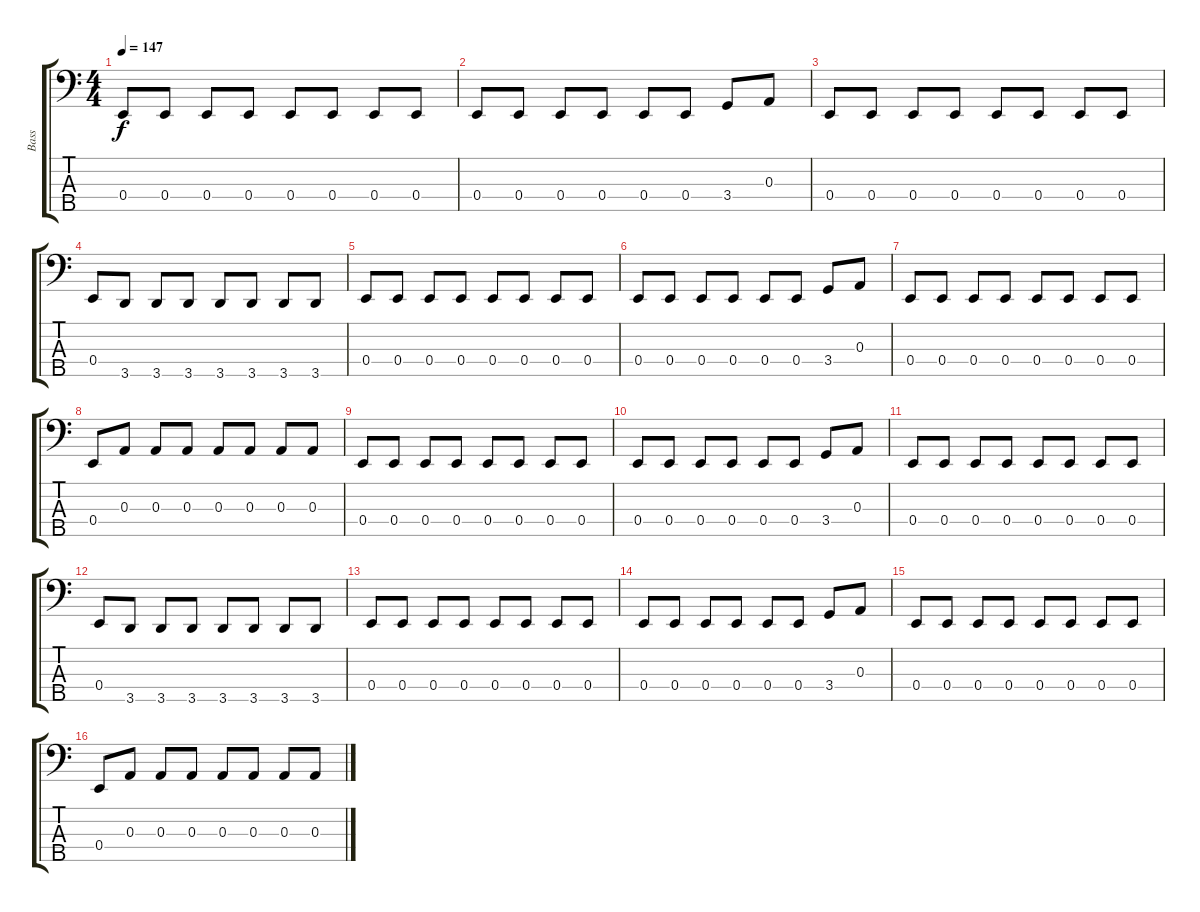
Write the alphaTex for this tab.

\track ("Bass" "Bass") {instrument electricbassfinger}
\staff {score tabs}
\tuning (G2 D2 A1 E1 B0) {hide}
\ts (4 4)
\tempo 147
\clef f4
\ks c
0.4.8{dy f} 0.4.8 0.4.8 0.4.8 0.4.8 0.4.8 0.4.8 0.4.8 |
0.4.8 0.4.8 0.4.8 0.4.8 0.4.8 0.4.8 3.4.8 0.3.8 |
0.4.8 0.4.8 0.4.8 0.4.8 0.4.8 0.4.8 0.4.8 0.4.8 |
0.4.8 3.5.8 3.5.8 3.5.8 3.5.8 3.5.8 3.5.8 3.5.8 |
0.4.8 0.4.8 0.4.8 0.4.8 0.4.8 0.4.8 0.4.8 0.4.8 |
0.4.8 0.4.8 0.4.8 0.4.8 0.4.8 0.4.8 3.4.8 0.3.8 |
0.4.8 0.4.8 0.4.8 0.4.8 0.4.8 0.4.8 0.4.8 0.4.8 |
0.4.8 0.3.8 0.3.8 0.3.8 0.3.8 0.3.8 0.3.8 0.3.8 |
0.4.8 0.4.8 0.4.8 0.4.8 0.4.8 0.4.8 0.4.8 0.4.8 |
0.4.8 0.4.8 0.4.8 0.4.8 0.4.8 0.4.8 3.4.8 0.3.8 |
0.4.8 0.4.8 0.4.8 0.4.8 0.4.8 0.4.8 0.4.8 0.4.8 |
0.4.8 3.5.8 3.5.8 3.5.8 3.5.8 3.5.8 3.5.8 3.5.8 |
0.4.8 0.4.8 0.4.8 0.4.8 0.4.8 0.4.8 0.4.8 0.4.8 |
0.4.8 0.4.8 0.4.8 0.4.8 0.4.8 0.4.8 3.4.8 0.3.8 |
0.4.8 0.4.8 0.4.8 0.4.8 0.4.8 0.4.8 0.4.8 0.4.8 |
0.4.8 0.3.8 0.3.8 0.3.8 0.3.8 0.3.8 0.3.8 0.3.8
